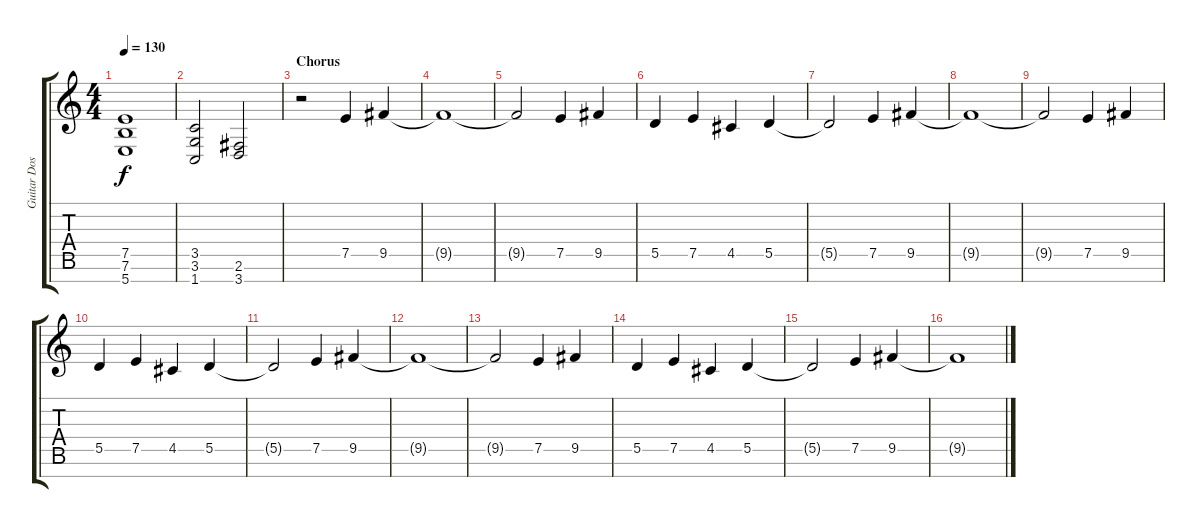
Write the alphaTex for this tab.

\track ("Guitar Dos" "Guitar Dos") {instrument distortionguitar}
\staff {score tabs}
\tuning (E4 B3 G3 D3 A2 E2 B1) {hide}
\ts (4 4)
\tempo 130
\clef g2
\ks c
(7.5 7.6 5.7).1{dy f} |
(3.5 3.6 1.7).2 (2.6 3.7).2 |
\section ("" "Chorus")
r.2 7.5.4 9.5.4 |
9.5{t}.1 |
9.5{t}.2 7.5.4 9.5.4 |
5.5.4 7.5.4 4.5.4 5.5.4 |
5.5{t}.2 7.5.4 9.5.4 |
9.5{t}.1 |
9.5{t}.2 7.5.4 9.5.4 |
5.5.4 7.5.4 4.5.4 5.5.4 |
5.5{t}.2 7.5.4 9.5.4 |
9.5{t}.1 |
9.5{t}.2 7.5.4 9.5.4 |
5.5.4 7.5.4 4.5.4 5.5.4 |
5.5{t}.2 7.5.4 9.5.4 |
9.5{t}.1
